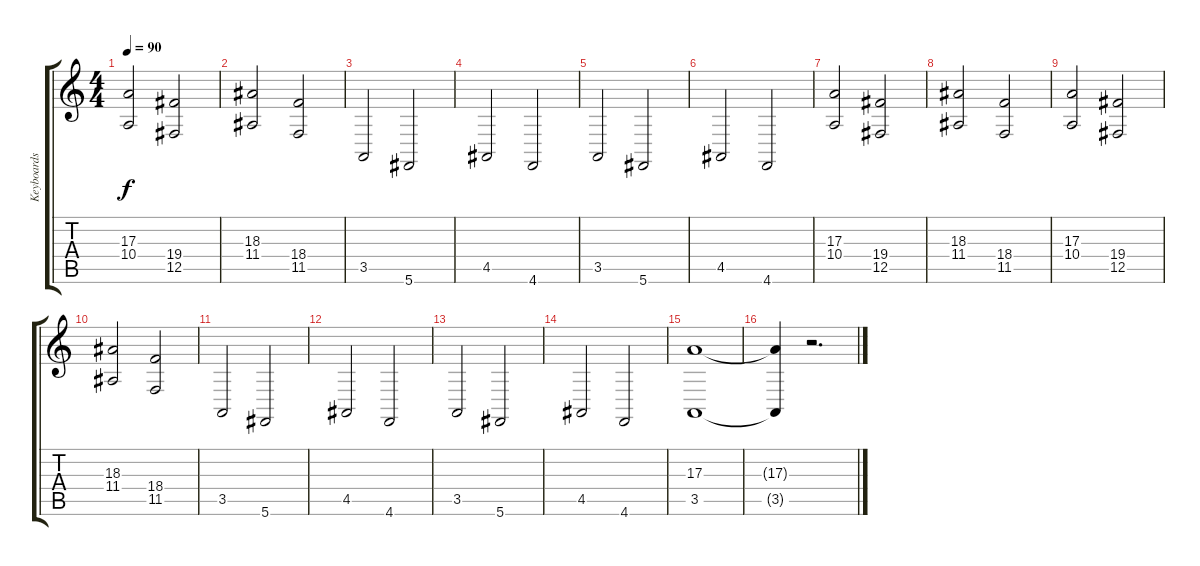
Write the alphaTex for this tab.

\track ("Keyboards" "Keyboards") {instrument choiraahs}
\staff {score tabs}
\tuning (Db4 Ab3 E3 B2 Gb2 Db2) {hide}
\ts (4 4)
\tempo 90
\clef g2
\ks c
(17.3 10.4).2{dy f} (19.4 12.5).2 |
(18.3 11.4).2 (18.4 11.5).2 |
3.5.2{volume 6} 5.6.2 |
4.5.2 4.6.2 |
3.5.2 5.6.2 |
4.5.2 4.6.2 |
(17.3 10.4).2{volume 9} (19.4 12.5).2 |
(18.3 11.4).2 (18.4 11.5).2 |
(17.3 10.4).2 (19.4 12.5).2 |
(18.3 11.4).2 (18.4 11.5).2 |
3.5.2{volume 6} 5.6.2 |
4.5.2 4.6.2 |
3.5.2 5.6.2 |
4.5.2 4.6.2 |
(17.3 3.5).1{volume 9} |
(17.3{t} 3.5{t}).4 r.2{d}
